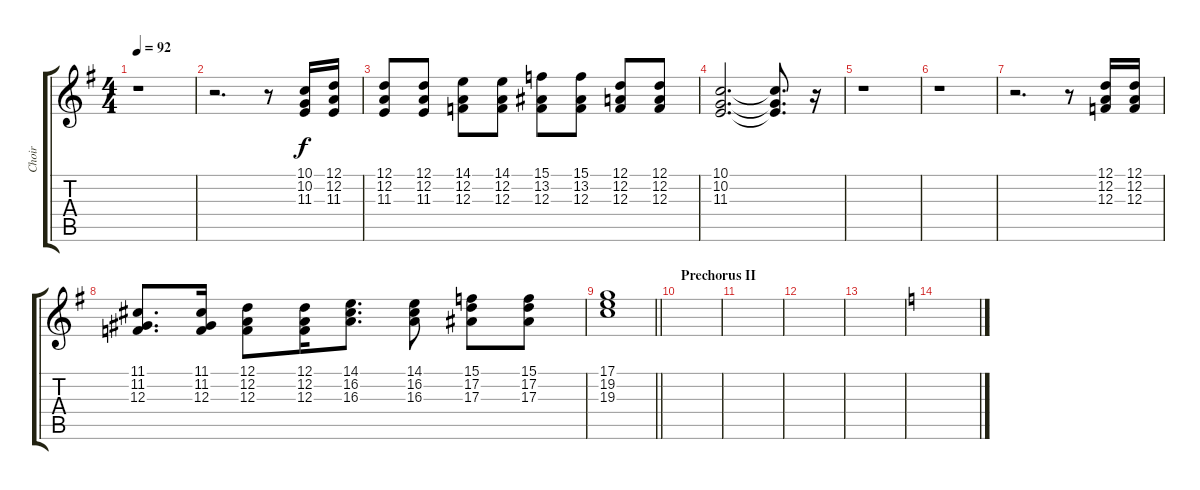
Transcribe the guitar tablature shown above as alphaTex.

\track ("Choir" "Choir") {instrument choiraahs}
\staff {score tabs}
\tuning (D4 A3 F3 C3 G2 D2) {hide}
\ts (4 4)
\tempo 92
\clef g2
\ks eminor
r.1{dy f} |
r.2{d} r.8 (10.1 10.2 11.3).16 (12.1 12.2 11.3).16 |
(12.1 12.2 11.3).8 (12.1 12.2 11.3).8 (14.1 12.2 12.3).8 (14.1 12.2 12.3).8 (15.1 13.2 12.3).8 (15.1 13.2 12.3).8 (12.1 12.2 12.3).8 (12.1 12.2 12.3).8 |
(10.1 10.2 11.3).2{d} (10.1{t} 10.2{t} 11.3{t}).8{d} r.16 |
r.1 |
r.1 |
r.2{d} r.8 (12.1 12.2 12.3).16 (12.1 12.2 12.3).16 |
(11.1 11.2 12.3).8{d} (11.1 11.2 12.3).16 (12.1 12.2 12.3).8 (12.1 12.2 12.3).16 (14.1 16.2 16.3).8{d} (14.1 16.2 16.3).8 (15.1 17.2 17.3).8 (15.1 17.2 17.3).8 |
\barLineRight lightlight
(17.1 19.2 19.3).1 |
\section ("" "Prechorus II")
|
|
|
|
\ks aminor
